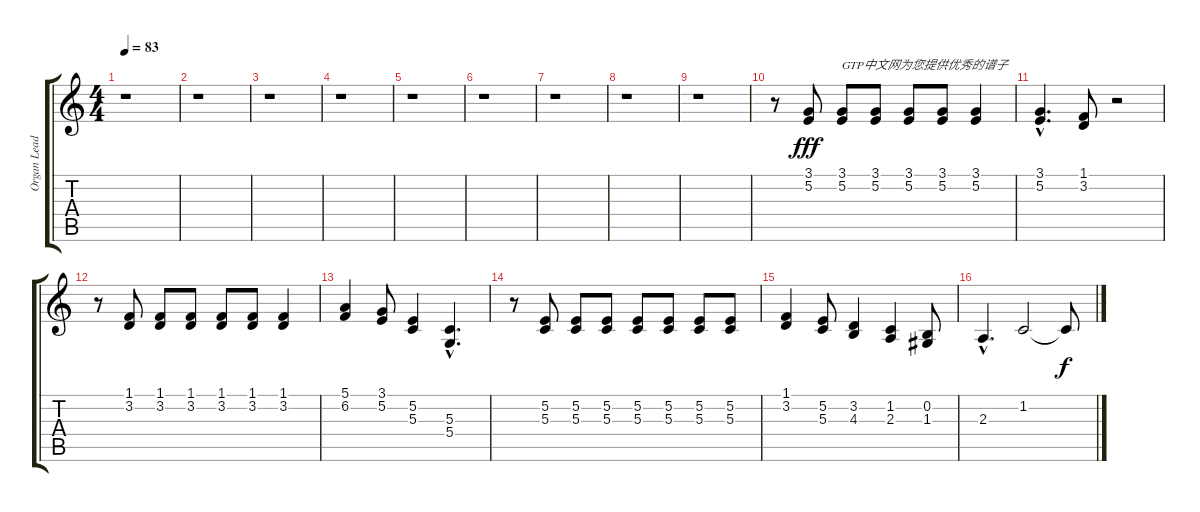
\track ("Organ Lead" "Organ Lead") {instrument altosax}
\staff {score tabs}
\tuning (E4 B3 G3 D3 A2 E2) {hide}
\ts (4 4)
\tempo 83
\clef g2
\ks c
r.1{dy fff instrument altosax} |
r.1 |
r.1 |
r.1 |
r.1 |
r.1 |
r.1 |
r.1 |
r.1 |
r.8 (3.1 5.2).8 (3.1 5.2).8{txt "GTP中文网为您提供优秀的谱子"} (3.1 5.2).8 (3.1 5.2).8 (3.1 5.2).8 (3.1 5.2).4 |
(3.1{hac} 5.2{hac}).4{d} (1.1 3.2).8 r.2 |
r.8 (1.1 3.2).8 (1.1 3.2).8 (1.1 3.2).8 (1.1 3.2).8 (1.1 3.2).8 (1.1 3.2).4 |
(5.1 6.2).4 (3.1 5.2).8 (5.2 5.3).4 (5.3{hac} 5.4{hac}).4{d} |
r.8 (5.2 5.3).8 (5.2 5.3).8 (5.2 5.3).8 (5.2 5.3).8 (5.2 5.3).8 (5.2 5.3).8 (5.2 5.3).8 |
(1.1 3.2).4 (5.2 5.3).8 (3.2 4.3).4 (1.2 2.3).4 (0.2 1.3).8 |
2.3{hac}.4{d} 1.2.2 1.2{t}.8{dy f}
